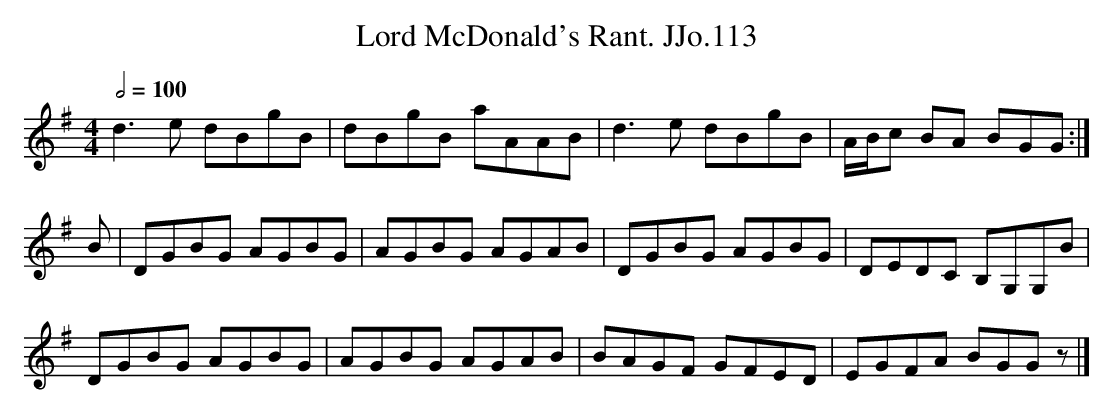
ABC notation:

X:1
T:Lord McDonald's Rant. JJo.113
L:1/8
M:4/4
Q:1/2=100
K:G
d3 e dBgB|dBgB aAAB|d3 e dBgB|A/B/c BA BGG:|!
B|DGBG AGBG|AGBG AGAB| DGBG AGBG|DEDC B,G,G,B|!
DGBG AGBG|AGBG AGAB| BAGF GFED|EGFA BGGz|]
